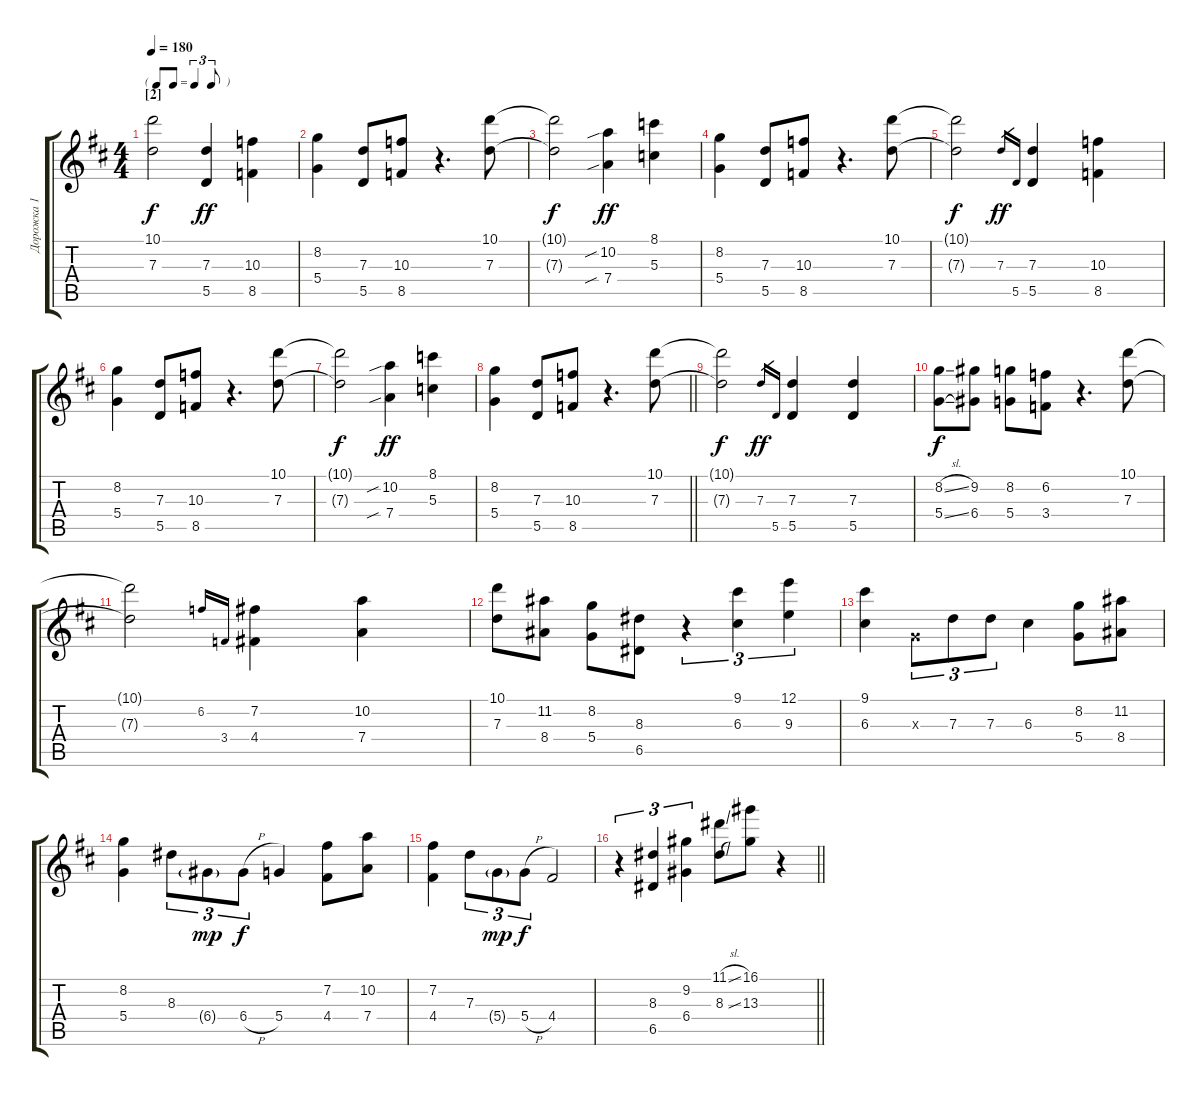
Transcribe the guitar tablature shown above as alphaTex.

\track ("Дорожка 1" "Дорожка 1") {instrument electricguitarjazz}
\staff {score tabs}
\tuning (E4 B3 G3 D3 A2 E2) {hide}
\ts (4 4)
\tf triplet8th
\section ("" "[2]")
\tempo 180
\clef g2
\ks d
(10.1{t} 7.3{t}).2{dy f} (7.3 5.5).4{dy ff} (10.3 8.5).4 |
(8.2 5.4).4 (7.3 5.5).8 (10.3 8.5).8 r.4{d} (10.1 7.3).8 |
(10.1{t} 7.3{t}).2{dy f} (10.2{sib} 7.4{sib}).4{dy ff} (8.1 5.3).4 |
(8.2 5.4).4 (7.3 5.5).8 (10.3 8.5).8 r.4{d} (10.1 7.3).8 |
(10.1{t} 7.3{t}).2{dy f} 7.3.16{gr dy ff} 5.5.16{gr} (7.3 5.5).4 (10.3 8.5).4 |
(8.2 5.4).4 (7.3 5.5).8 (10.3 8.5).8 r.4{d} (10.1 7.3).8 |
(10.1{t} 7.3{t}).2{dy f} (10.2{sib} 7.4{sib}).4{dy ff} (8.1 5.3).4 |
\barLineRight lightlight
(8.2 5.4).4 (7.3 5.5).8 (10.3 8.5).8 r.4{d} (10.1 7.3).8 |
(10.1{t} 7.3{t}).2{dy f} 7.3.16{gr dy ff} 5.5.16{gr} (7.3 5.5).4 (7.3 5.5).4 |
(8.2{sl} 5.4{sl}).8{dy f} (9.2 6.4).8 (8.2 5.4).8 (6.2 3.4).8 r.4{d} (10.1 7.3).8 |
(10.1{t} 7.3{t}).2 6.2.16{gr onbeat} 3.4.16{gr onbeat} (7.2 4.4).4 (10.2 7.4).4 |
(10.1 7.3).8 (11.2 8.4).8 (8.2 5.4).8 (8.3 6.5).8 r.4{tu (3 2)} (9.1 6.3).4{tu (3 2)} (12.1 9.3).4{tu (3 2)} |
(9.1 6.3).4 0.3{x}.8{tu (3 2)} 7.3.8{tu (3 2)} 7.3.8{tu (3 2)} 6.3.4 (8.2 5.4).8 (11.2 8.4).8 |
(8.2 5.4).4 8.3.8{tu (3 2)} 6.4{g}.8{tu (3 2) dy mp} 6.4{h}.8{tu (3 2) dy f} 5.4.4 (7.2 4.4).8 (10.2 7.4).8 |
(7.2 4.4).4 7.3.8{tu (3 2)} 5.4{g}.8{tu (3 2) dy mp} 5.4{h}.8{tu (3 2) dy f} 4.4.2 |
\barLineRight lightlight
r.4{tu (3 2)} (8.3 6.5).4{tu (3 2)} (9.2 6.4).4{tu (3 2)} (11.1{sl} 8.3{sl}).8 (16.1 13.3).8 r.4
